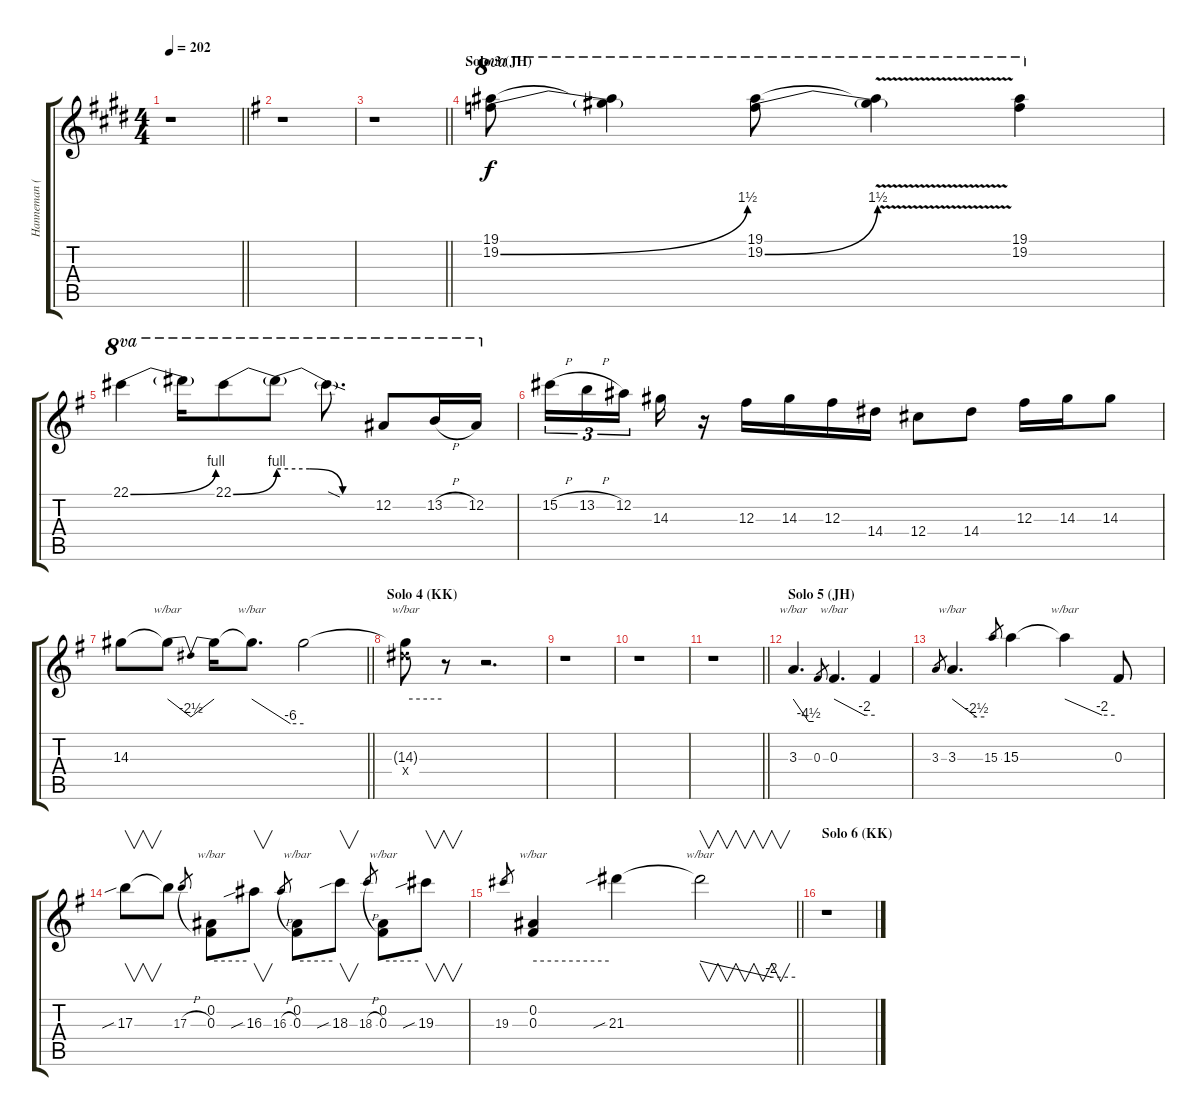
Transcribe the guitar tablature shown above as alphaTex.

\track ("Hanneman (solo)" "Hanneman (") {instrument distortionguitar}
\staff {score tabs}
\tuning (Eb4 Bb3 Gb3 Db3 Ab2 Eb2) {hide}
\ts (4 4)
\tempo 202
\clef g2
\barLineRight lightlight
\ks e
r.1{dy f} |
\ks g
r.1 |
\barLineRight lightlight
r.1 |
\section ("" "Solo 3 (JH)")
(19.1 19.2{be (bend 0 0 60 6)}).8{ot 8va} (19.1{t} 19.2{t}).4{ot 8va} (19.1 19.2{be (bend 0 0 60 6)}).8{ot 8va} (19.1{v t} 19.2{v t}).4{ot 8va} (19.1 19.2).4{ot 8va} |
22.1{be (bend 0 0 60 4)}.4{ot 8va} 22.1{t}.16{ot 8va} 22.1{be (bend 0 0 60 4)}.8{ot 8va} 22.1{be (custom 0 4 20 4 40 0 60 0) t}.8{ot 8va} 22.1{sod t}.8{d ot 8va} 12.2.8{ot 8va} 13.2{h}.16{ot 8va} 12.2.16{ot 8va} |
15.2{h}.16{tu (3 2)} 13.2{h}.16{tu (3 2)} 12.2.16{tu (3 2) beam splitsecondary} 14.3.16 r.16 12.3.16 14.3.16 12.3.16 14.4.16 12.4.8 14.4.8 12.3.16 14.3.16 14.3.8 |
\barLineRight lightlight
14.3.8 14.3{t}.8{tbe (dip default 0 0 30 -10 60 0)} 14.3{t}.16 14.3{t}.8{d tbe (custom default 0 0 45 -24 60 -24)} 14.3{t}.2 |
\section ("" "Solo 4 (KK)")
(14.3{t} 14.4{x}).8{tbe (hold default 0 0 60 0)} r.8 r.2{d} |
r.1 |
r.1 |
\barLineRight lightlight
r.1 |
\section ("" "Solo 5 (JH)")
3.3.4{d tbe (custom default 0 0 45 -18 60 -18)} 0.3.8{gr} 0.3.4{d tbe (custom default 0 0 45 -8 60 -8)} 0.3{t}.4 |
3.3.8{gr} 3.3.4{d tbe (custom default 0 0 45 -10 60 -10)} 15.3.8{gr} 15.3.4 15.3{t}.4{tbe (custom default 0 0 45 -8 60 -8)} 0.3.8 |
17.3{sib}.8{v} 17.3{t}.8{v} 17.3{h}.8{gr} (0.2 0.3).8{tbe (hold default 0 0 60 0)} 16.3{sib}.8{v} 16.3{h}.8{gr} (0.2 0.3).8{tbe (hold default 0 0 60 0)} 18.3{sib}.8{v} 18.3{h}.8{gr} (0.2 0.3).8{tbe (hold default 0 0 60 0)} 19.3{sib}.8{v} |
\barLineRight lightlight
19.3.8{gr} (0.2 0.3).4{tbe (hold default 0 0 60 0)} 21.3{sib}.4 21.3{t}.2{v tbe (custom default 0 0 45 -8 60 -8)} |
\section ("" "Solo 6 (KK)")
r.1
